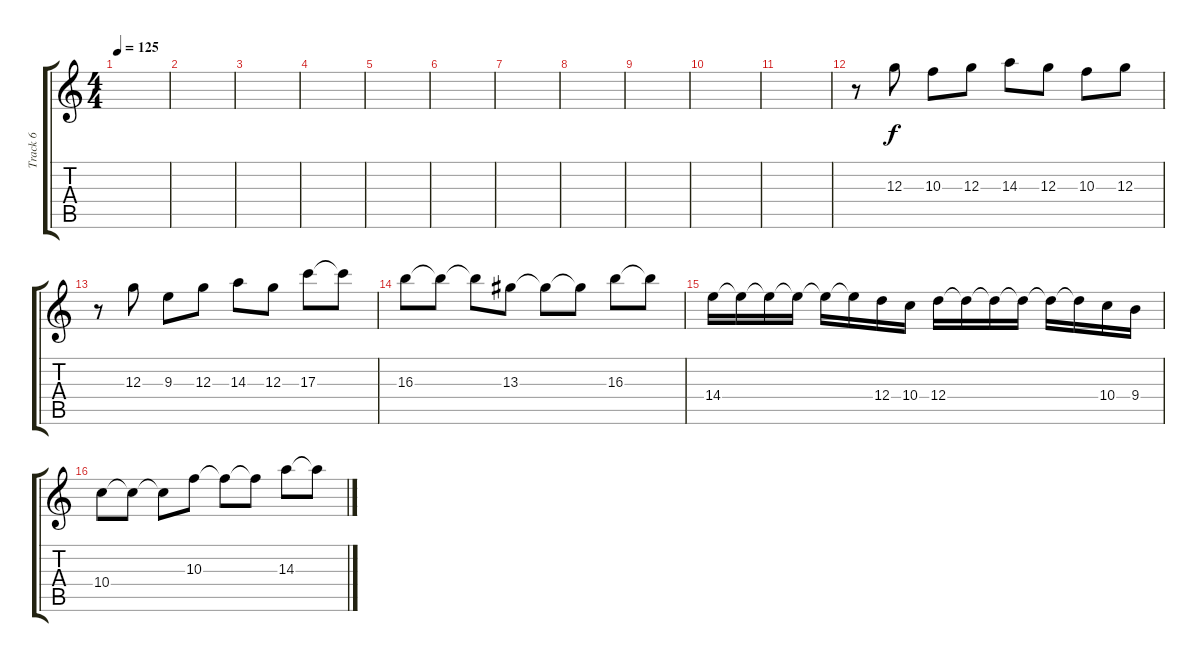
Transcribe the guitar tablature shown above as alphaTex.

\track ("Track 6" "Track 6") {instrument distortionguitar}
\staff {score tabs}
\tuning (E4 B3 G3 D3 A2 E2) {hide}
\ts (4 4)
\tempo 125
\clef g2
\ks c
|
|
|
|
|
|
|
|
|
|
|
r.8 12.3.8 10.3.8 12.3.8 14.3.8 12.3.8 10.3.8 12.3.8 |
r.8 12.3.8 9.3.8 12.3.8 14.3.8 12.3.8 17.3.8 17.3{t}.8 |
16.3.8 16.3{t}.8 16.3{t}.8 13.3.8 13.3{t}.8 13.3{t}.8 16.3.8 16.3{t}.8 |
14.4.16 14.4{t}.16 14.4{t}.16 14.4{t}.16 14.4{t}.16 14.4{t}.16 12.4.16 10.4.16 12.4.16 12.4{t}.16 12.4{t}.16 12.4{t}.16 12.4{t}.16 12.4{t}.16 10.4.16 9.4.16 |
10.4.8 10.4{t}.8 10.4{t}.8 10.3.8 10.3{t}.8 10.3{t}.8 14.3.8 14.3{t}.8
